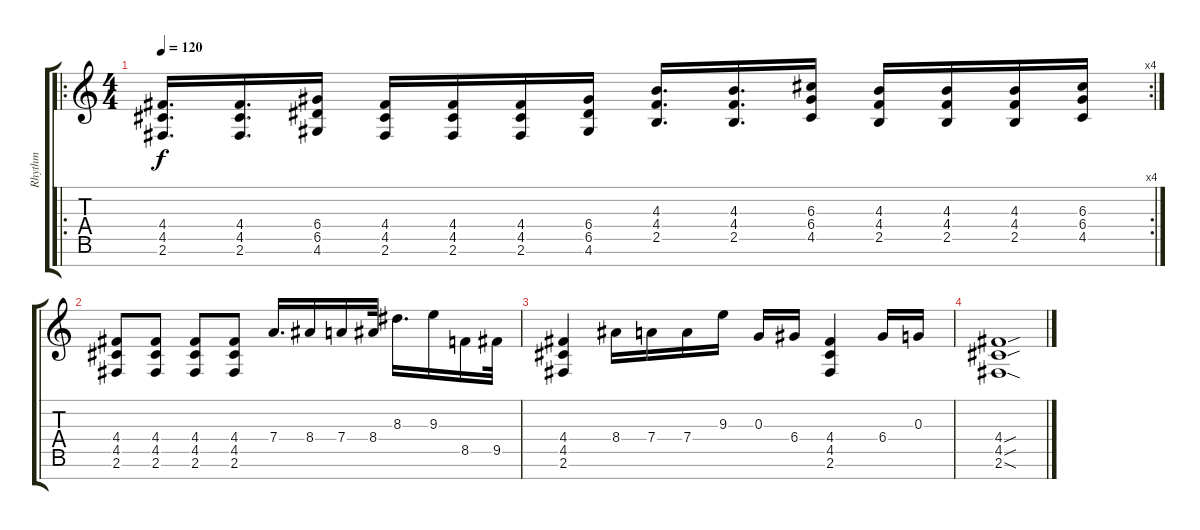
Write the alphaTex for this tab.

\track ("Rhythm" "Rhythm") {instrument overdrivenguitar}
\staff {score tabs}
\tuning (E4 B3 G3 D3 A2 E2 B1) {hide}
\ro
\rc 4
\ts (4 4)
\tempo 120
\clef g2
\ks c
(4.4 4.5 2.6).16{d dy f} (4.4 4.5 2.6).16{d} (6.4 6.5 4.6).16 (4.4 4.5 2.6).16 (4.4 4.5 2.6).16 (4.4 4.5 2.6).16 (6.4 6.5 4.6).16 (4.3 4.4 2.5).16{d} (4.3 4.4 2.5).16{d} (6.3 6.4 4.5).16 (4.3 4.4 2.5).16 (4.3 4.4 2.5).16 (4.3 4.4 2.5).16 (6.3 6.4 4.5).16 |
(4.4 4.5 2.6).8 (4.4 4.5 2.6).8 (4.4 4.5 2.6).8 (4.4 4.5 2.6).8 7.4.16{d} 8.4.16 7.4.16 8.4.32 8.3.16{d} 9.3.16 8.5.16 9.5.32 |
(4.4 4.5 2.6).4 8.4.16 7.4.16 7.4.16 9.3.16 0.3.16 6.4.16 (4.4 4.5 2.6).4 6.4.16 0.3.16 |
(4.4{sou} 4.5{sou} 2.6{sod}).1
